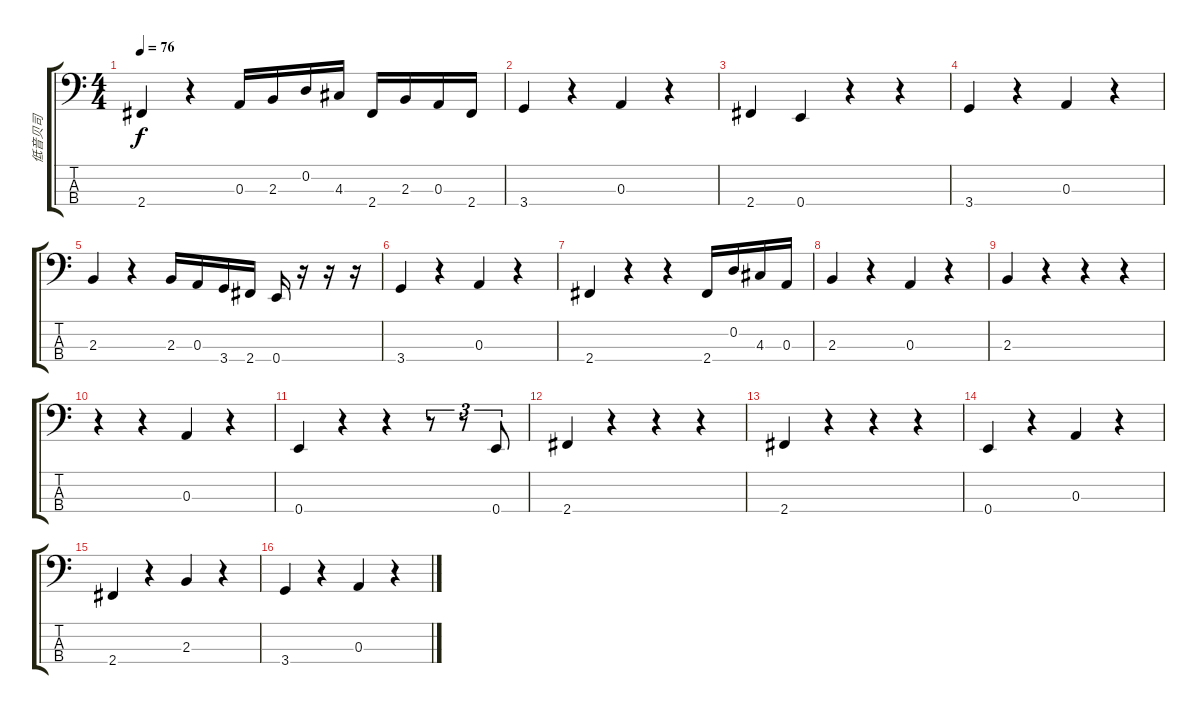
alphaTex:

\track ("低音贝司" "低音贝司") {instrument fretlessbass}
\staff {score tabs}
\tuning (G2 D2 A1 E1) {hide}
\ts (4 4)
\tempo 76
\clef f4
\ks c
2.4.4{dy f} r.4 0.3.16 2.3.16 0.2.16 4.3.16 2.4.16 2.3.16 0.3.16 2.4.16 |
3.4.4 r.4 0.3.4 r.4 |
2.4.4 0.4.4 r.4 r.4 |
3.4.4 r.4 0.3.4 r.4 |
2.3.4 r.4 2.3.16 0.3.16 3.4.16 2.4.16 0.4.16 r.16 r.16 r.16 |
3.4.4 r.4 0.3.4 r.4 |
2.4.4 r.4 r.4 2.4.16 0.2.16 4.3.16 0.3.16 |
2.3.4 r.4 0.3.4 r.4 |
2.3.4 r.4 r.4 r.4 |
r.4 r.4 0.3.4 r.4 |
0.4.4 r.4 r.4 r.8{tu (3 2)} r.8{tu (3 2)} 0.4.8{tu (3 2)} |
2.4.4 r.4 r.4 r.4 |
2.4.4 r.4 r.4 r.4 |
0.4.4 r.4 0.3.4 r.4 |
2.4.4 r.4 2.3.4 r.4 |
3.4.4 r.4 0.3.4 r.4
